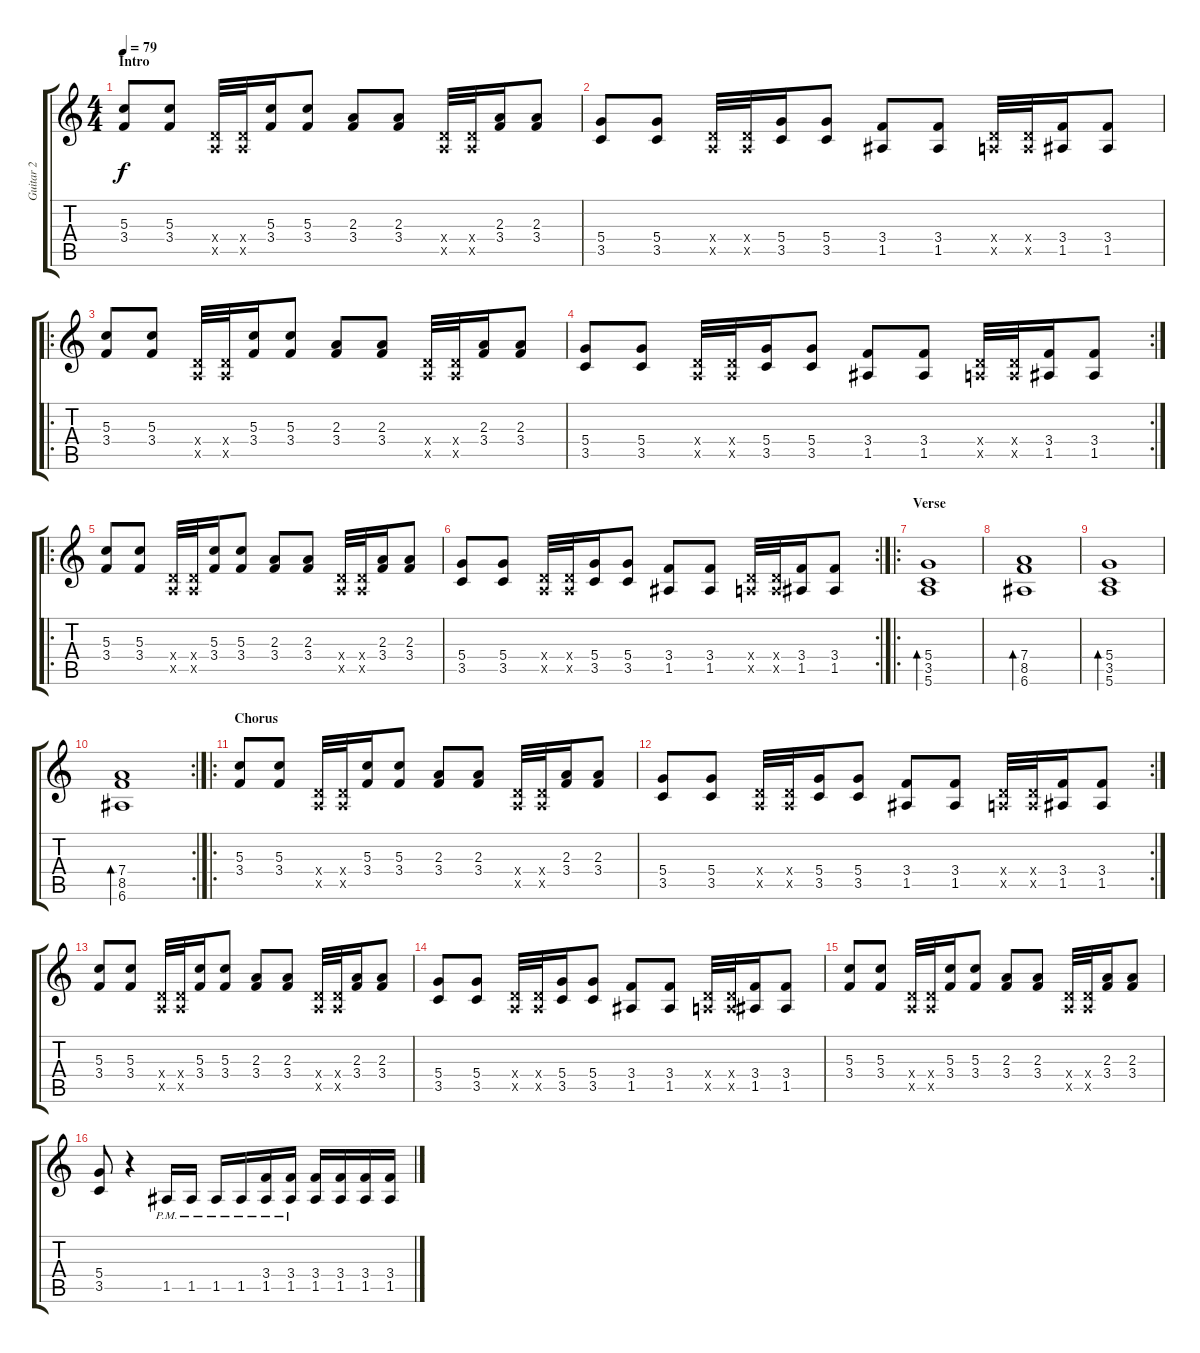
\track ("Guitar 2" "Guitar 2") {instrument distortionguitar}
\staff {score tabs}
\tuning (E4 B3 G3 D3 A2 E2) {hide}
\ts (4 4)
\section ("" "Intro")
\tempo 79
\clef g2
\ks c
(5.3 3.4).8{dy f instrument distortionguitar} (5.3 3.4).8 (0.4{x} 0.5{x}).32 (0.4{x} 0.5{x}).32 (5.3 3.4).16 (5.3 3.4).8 (2.3 3.4).8 (2.3 3.4).8 (0.4{x} 0.5{x}).32 (0.4{x} 0.5{x}).32 (2.3 3.4).16 (2.3 3.4).8 |
(5.4 3.5).8 (5.4 3.5).8 (0.4{x} 0.5{x}).32 (0.4{x} 0.5{x}).32 (5.4 3.5).16 (5.4 3.5).8 (3.4 1.5).8 (3.4 1.5).8 (0.4{x} 0.5{x}).32 (0.4{x} 0.5{x}).32 (3.4 1.5).16 (3.4 1.5).8 |
\ro
(5.3 3.4).8 (5.3 3.4).8 (0.4{x} 0.5{x}).32 (0.4{x} 0.5{x}).32 (5.3 3.4).16 (5.3 3.4).8 (2.3 3.4).8 (2.3 3.4).8 (0.4{x} 0.5{x}).32 (0.4{x} 0.5{x}).32 (2.3 3.4).16 (2.3 3.4).8 |
\rc 2
(5.4 3.5).8 (5.4 3.5).8 (0.4{x} 0.5{x}).32 (0.4{x} 0.5{x}).32 (5.4 3.5).16 (5.4 3.5).8 (3.4 1.5).8 (3.4 1.5).8 (0.4{x} 0.5{x}).32 (0.4{x} 0.5{x}).32 (3.4 1.5).16 (3.4 1.5).8 |
\ro
(5.3 3.4).8 (5.3 3.4).8 (0.4{x} 0.5{x}).32 (0.4{x} 0.5{x}).32 (5.3 3.4).16 (5.3 3.4).8 (2.3 3.4).8 (2.3 3.4).8 (0.4{x} 0.5{x}).32 (0.4{x} 0.5{x}).32 (2.3 3.4).16 (2.3 3.4).8 |
\rc 2
(5.4 3.5).8 (5.4 3.5).8 (0.4{x} 0.5{x}).32 (0.4{x} 0.5{x}).32 (5.4 3.5).16 (5.4 3.5).8 (3.4 1.5).8 (3.4 1.5).8 (0.4{x} 0.5{x}).32 (0.4{x} 0.5{x}).32 (3.4 1.5).16 (3.4 1.5).8 |
\ro
\section ("" "Verse")
(5.4 3.5 5.6).1{bd 480} |
(7.4 8.5 6.6).1{bd 480} |
(5.4 3.5 5.6).1{bd 480} |
\rc 2
(7.4 8.5 6.6).1{bd 480} |
\ro
\section ("" "Chorus")
(5.3 3.4).8 (5.3 3.4).8 (0.4{x} 0.5{x}).32 (0.4{x} 0.5{x}).32 (5.3 3.4).16 (5.3 3.4).8 (2.3 3.4).8 (2.3 3.4).8 (0.4{x} 0.5{x}).32 (0.4{x} 0.5{x}).32 (2.3 3.4).16 (2.3 3.4).8 |
\rc 2
(5.4 3.5).8 (5.4 3.5).8 (0.4{x} 0.5{x}).32 (0.4{x} 0.5{x}).32 (5.4 3.5).16 (5.4 3.5).8 (3.4 1.5).8 (3.4 1.5).8 (0.4{x} 0.5{x}).32 (0.4{x} 0.5{x}).32 (3.4 1.5).16 (3.4 1.5).8 |
(5.3 3.4).8 (5.3 3.4).8 (0.4{x} 0.5{x}).32 (0.4{x} 0.5{x}).32 (5.3 3.4).16 (5.3 3.4).8 (2.3 3.4).8 (2.3 3.4).8 (0.4{x} 0.5{x}).32 (0.4{x} 0.5{x}).32 (2.3 3.4).16 (2.3 3.4).8 |
(5.4 3.5).8 (5.4 3.5).8 (0.4{x} 0.5{x}).32 (0.4{x} 0.5{x}).32 (5.4 3.5).16 (5.4 3.5).8 (3.4 1.5).8 (3.4 1.5).8 (0.4{x} 0.5{x}).32 (0.4{x} 0.5{x}).32 (3.4 1.5).16 (3.4 1.5).8 |
(5.3 3.4).8 (5.3 3.4).8 (0.4{x} 0.5{x}).32 (0.4{x} 0.5{x}).32 (5.3 3.4).16 (5.3 3.4).8 (2.3 3.4).8 (2.3 3.4).8 (0.4{x} 0.5{x}).32 (0.4{x} 0.5{x}).32 (2.3 3.4).16 (2.3 3.4).8 |
(5.4 3.5).8 r.4 1.5{pm}.16 1.5{pm}.16 1.5{pm}.16 1.5{pm}.16 (3.4 1.5{pm}).16 (3.4 1.5{pm}).16 (3.4 1.5).16 (3.4 1.5).16 (3.4 1.5).16 (3.4 1.5).16
